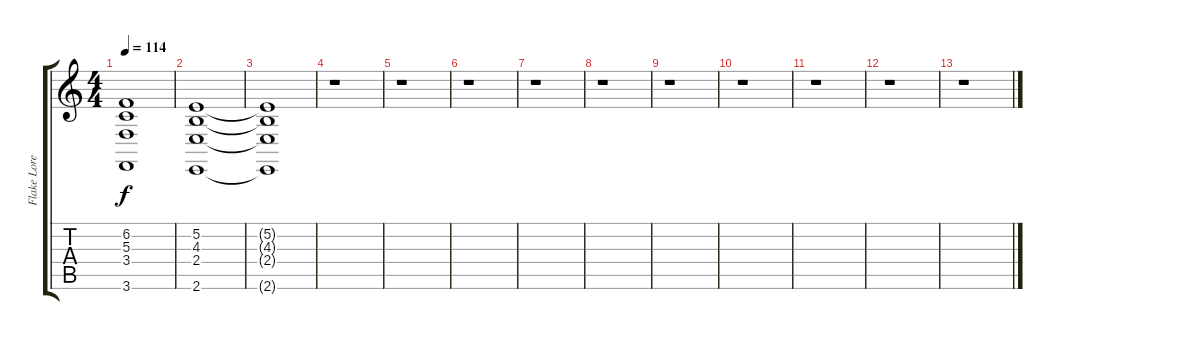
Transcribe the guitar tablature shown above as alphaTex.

\track ("Flake Lorenz [Keyboard]" "Flake Lore") {instrument synthstrings2}
\staff {score tabs}
\tuning (E4 B3 G3 D3 A2 D2) {hide}
\ts (4 4)
\tempo 114
\clef g2
\ks c
(6.2 5.3 3.4 3.6).1{dy f} |
(5.2 4.3 2.4 2.6).1 |
(5.2{t} 4.3{t} 2.4{t} 2.6{t}).1 |
r.1 |
r.1 |
r.1 |
r.1 |
r.1 |
r.1 |
r.1 |
r.1 |
r.1 |
r.1
